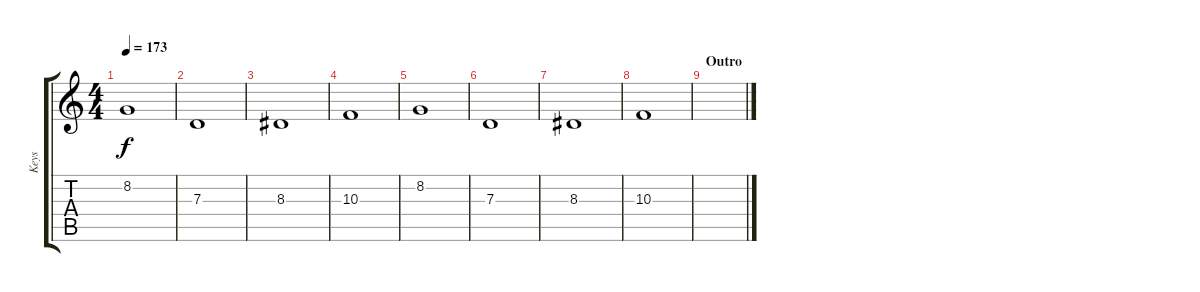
\track ("Keys" "Keys") {instrument stringensemble1}
\staff {score tabs}
\tuning (E4 B3 G3 D3 A2 E2) {hide}
\ts (4 4)
\tempo 173
\clef g2
\ks c
8.2.1{dy f} |
7.3.1 |
8.3.1 |
10.3.1 |
8.2.1 |
7.3.1 |
8.3.1 |
10.3.1 |
\section ("" "Outro")
